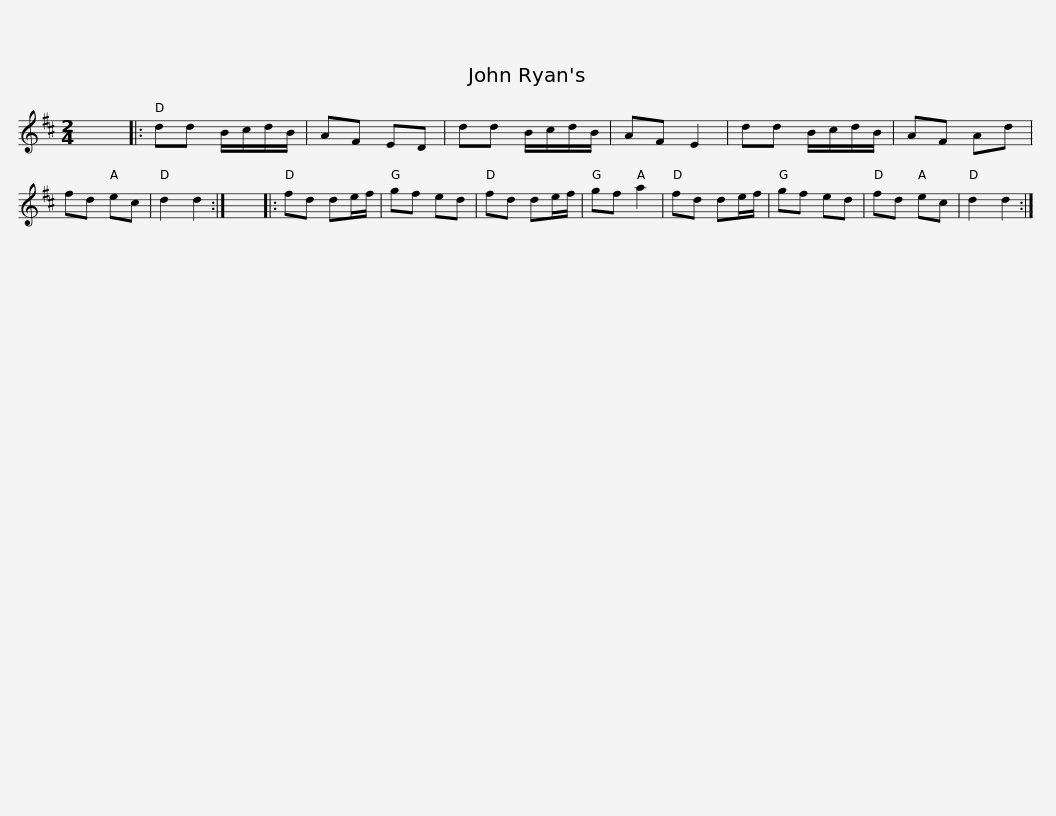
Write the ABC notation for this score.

X:1
L:1/8
M:2/4
I:linebreak $
K:D
V:1 treble
V:1
 x4 |: dd B/c/d/B/ | AF ED | dd B/c/d/B/ | AF E2 | %5
 dd B/c/d/B/ | AF Ad | fd ec | d2 d2 :| x4 |:$ %10
 fd de/f/ | gf ed | fd de/f/ | gf a2 | fd de/f/ | %15
 gf ed | fd ec | d2 d2 :| %18
